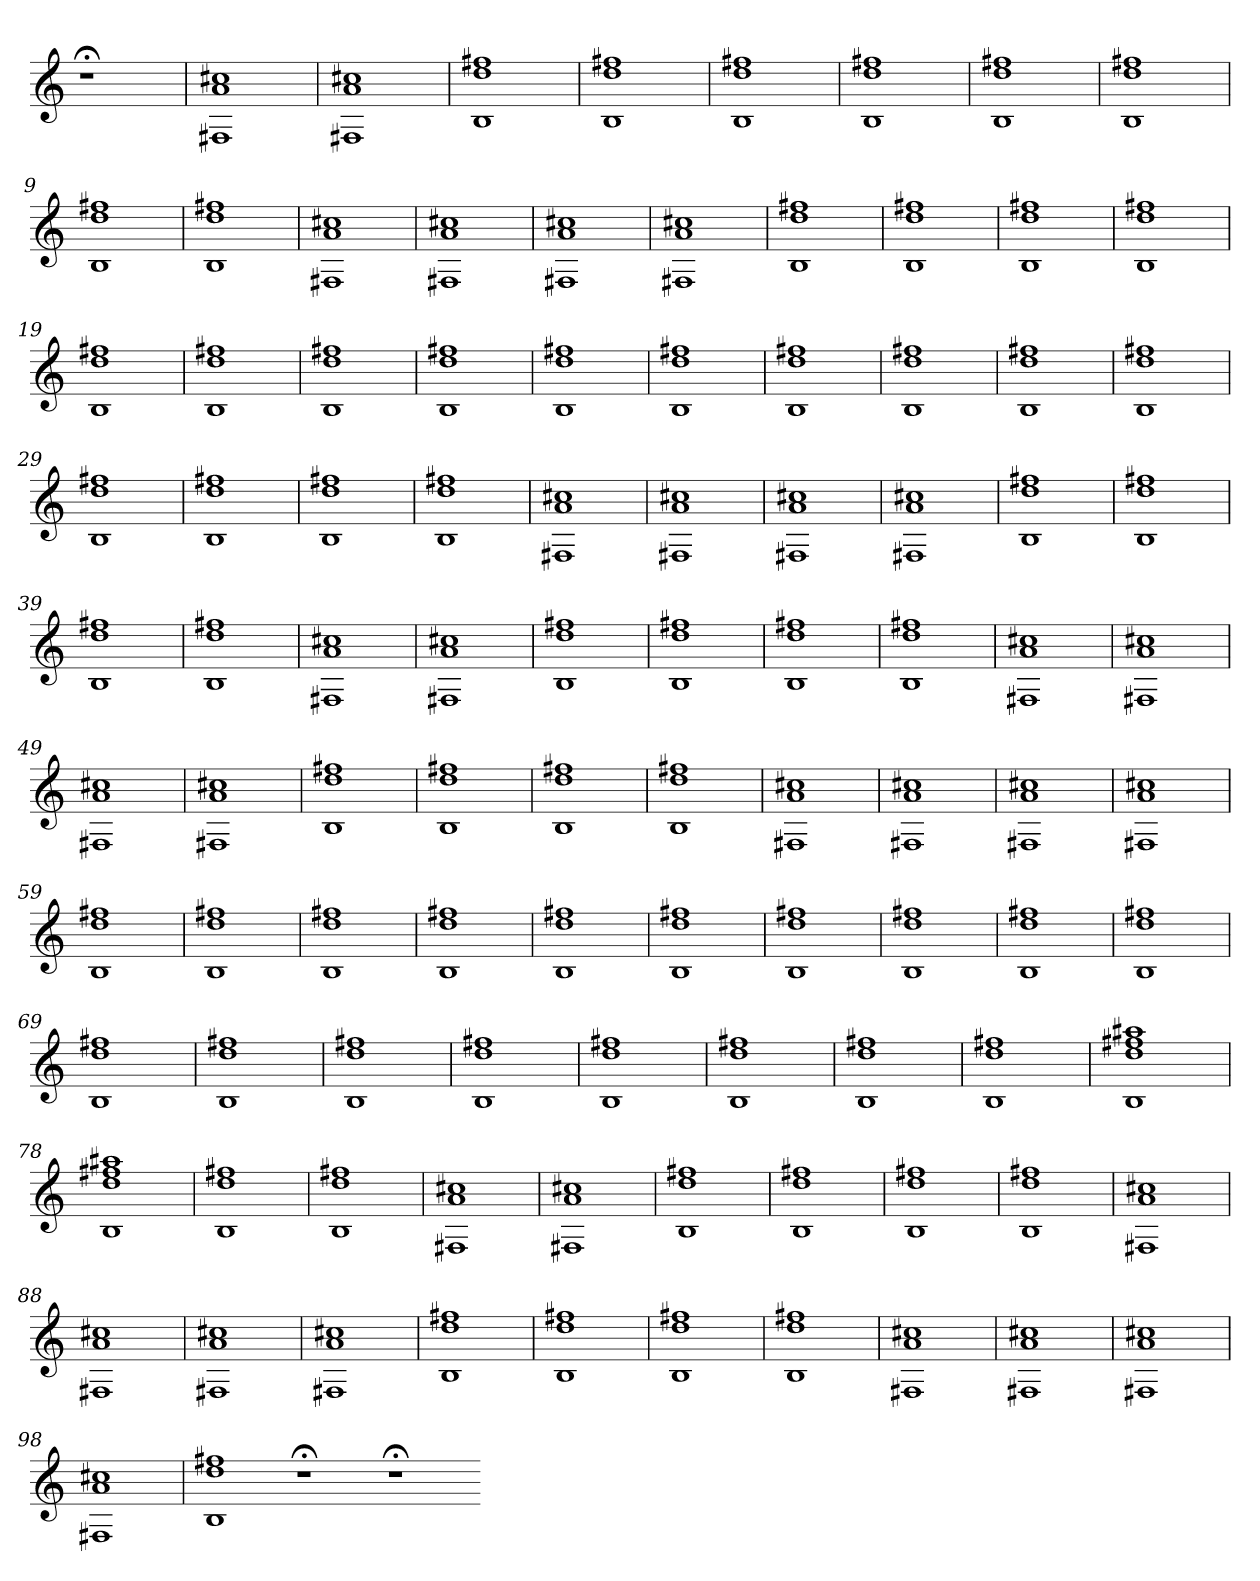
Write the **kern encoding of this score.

**kern
*part1
*staff1
=
1r;<
=1
1F#X 1a 1cc#X
=2
1F#X 1a 1cc#X
=3
1B 1dd 1ff#X
=4
1B 1dd 1ff#X
=5
1B 1dd 1ff#X
=6
1B 1dd 1ff#X
=7
1B 1dd 1ff#X
=8
1B 1dd 1ff#X
=9
1B 1dd 1ff#X
=10
1B 1dd 1ff#X
=11
1F#X 1a 1cc#X
=12
1F#X 1a 1cc#X
=13
1F#X 1a 1cc#X
=14
1F#X 1a 1cc#X
=15
1B 1dd 1ff#X
=16
1B 1dd 1ff#X
=17
1B 1dd 1ff#X
=18
1B 1dd 1ff#X
=19
1B 1dd 1ff#X
=20
1B 1dd 1ff#X
=21
1B 1dd 1ff#X
=22
1B 1dd 1ff#X
=23
1B 1dd 1ff#X
=24
1B 1dd 1ff#X
=25
1B 1dd 1ff#X
=26
1B 1dd 1ff#X
=27
1B 1dd 1ff#X
=28
1B 1dd 1ff#X
=29
1B 1dd 1ff#X
=30
1B 1dd 1ff#X
=31
1B 1dd 1ff#X
=32
1B 1dd 1ff#X
=33
1F#X 1a 1cc#X
=34
1F#X 1a 1cc#X
=35
1F#X 1a 1cc#X
=36
1F#X 1a 1cc#X
=37
1B 1dd 1ff#X
=38
1B 1dd 1ff#X
=39
1B 1dd 1ff#X
=40
1B 1dd 1ff#X
=41
1F#X 1a 1cc#X
=42
1F#X 1a 1cc#X
=43
1B 1dd 1ff#X
=44
1B 1dd 1ff#X
=45
1B 1dd 1ff#X
=46
1B 1dd 1ff#X
=47
1F#X 1a 1cc#X
=48
1F#X 1a 1cc#X
=49
1F#X 1a 1cc#X
=50
1F#X 1a 1cc#X
=51
1B 1dd 1ff#X
=52
1B 1dd 1ff#X
=53
1B 1dd 1ff#X
=54
1B 1dd 1ff#X
=55
1F#X 1a 1cc#X
=56
1F#X 1a 1cc#X
=57
1F#X 1a 1cc#X
=58
1F#X 1a 1cc#X
=59
1B 1dd 1ff#X
=60
1B 1dd 1ff#X
=61
1B 1dd 1ff#X
=62
1B 1dd 1ff#X
=63
1B 1dd 1ff#X
=64
1B 1dd 1ff#X
=65
1B 1dd 1ff#X
=66
1B 1dd 1ff#X
=67
1B 1dd 1ff#X
=68
1B 1dd 1ff#X
=69
1B 1dd 1ff#X
=70
1B 1dd 1ff#X
=71
1B 1dd 1ff#X
=72
1B 1dd 1ff#X
=73
1B 1dd 1ff#X
=74
1B 1dd 1ff#X
=75
1B 1dd 1ff#X
=76
1B 1dd 1ff#X
=77
1B 1dd 1ff#X 1aa#X
=78
1B 1dd 1ff#X 1aa#X
=79
1B 1dd 1ff#X
=80
1B 1dd 1ff#X
=81
1F#X 1a 1cc#X
=82
1F#X 1a 1cc#X
=83
1B 1dd 1ff#X
=84
1B 1dd 1ff#X
=85
1B 1dd 1ff#X
=86
1B 1dd 1ff#X
=87
1F#X 1a 1cc#X
=88
1F#X 1a 1cc#X
=89
1F#X 1a 1cc#X
=90
1F#X 1a 1cc#X
=91
1B 1dd 1ff#X
=92
1B 1dd 1ff#X
=93
1B 1dd 1ff#X
=94
1B 1dd 1ff#X
=95
1F#X 1a 1cc#X
=96
1F#X 1a 1cc#X
=97
1F#X 1a 1cc#X
=98
1F#X 1a 1cc#X
=99
1B 1dd 1ff#X
1r;<
1r;<
=-
*-
